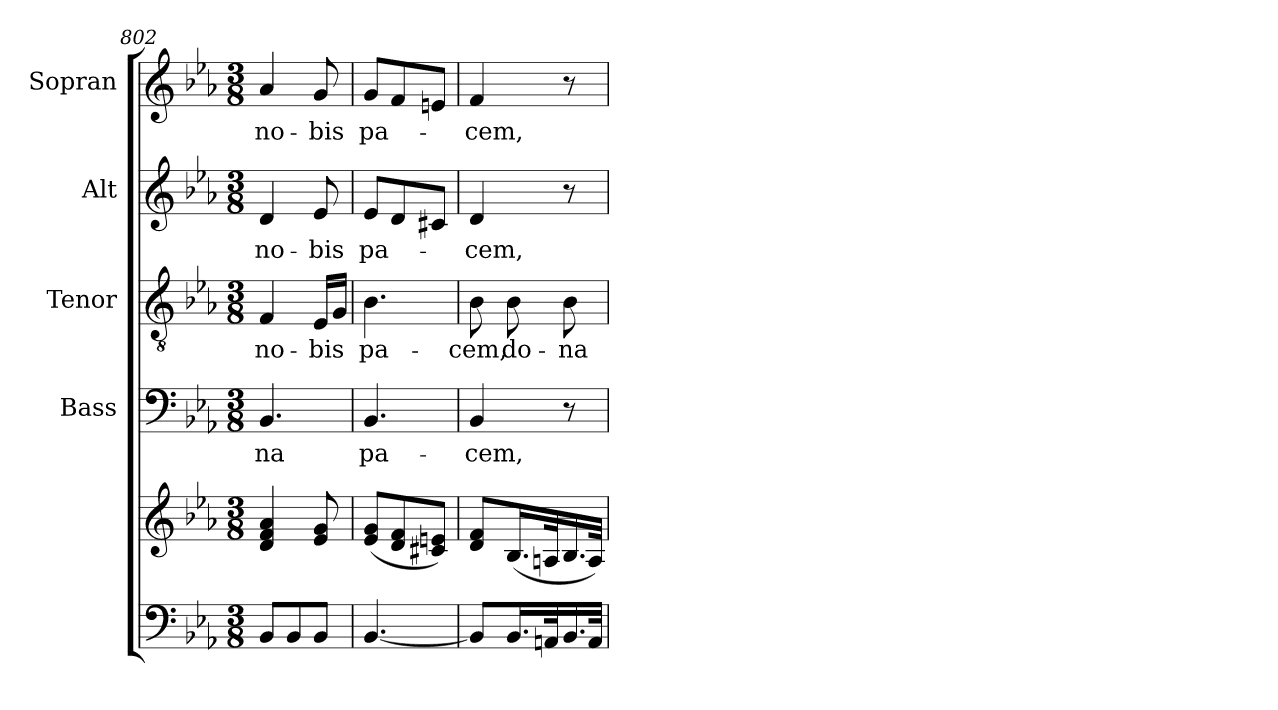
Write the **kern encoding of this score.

**kern	**kern	**kern	**text	**kern	**text	**kern	**text	**kern	**text
*part5	*part5	*part4	*part4	*part3	*part3	*part2	*part2	*part1	*part1
*staff6	*staff5	*staff4	*staff4	*staff3	*staff3	*staff2	*staff2	*staff1	*staff1
*	*	*I"Bass	*	*I"Tenor	*	*I"Alt	*	*I"Sopran	*
*	*	*I'B.	*	*I'T.	*	*I'A.	*	*I'S.	*
*clefF4	*clefG2	*clefF4	*	*clefGv2	*	*clefG2	*	*clefG2	*
*k[b-e-a-]	*k[b-e-a-]	*k[b-e-a-]	*	*k[b-e-a-]	*	*k[b-e-a-]	*	*k[b-e-a-]	*
*E-:	*E-:	*E-:	*	*E-:	*	*E-:	*	*E-:	*
*M3/8	*M3/8	*M3/8	*	*M3/8	*	*M3/8	*	*M3/8	*
=802	=802	=802	=802	=802	=802	=802	=802	=802	=802
!	!	!	!LO:LY:b	!	!LO:LY:b	!	!LO:LY:b	!	!LO:LY:b
8BB-/L	4d/ 4f/ 4a-/	4.BB-/	-na	4F/	no-	4d/	no-	4a-/	no-
8BB-/	.	.	.	.	.	.	.	.	.
!	!	!	!	!	!LO:LY:b	!	!LO:LY:b	!	!LO:LY:b
8BB-/J	8e-/ 8g/	.	.	16E-/LL	-bis	8e-/	-bis	8g/	-bis
.	.	.	.	16G/JJ	.	.	.	.	.
=803	=803	=803	=803	=803	=803	=803	=803	=803	=803
!	!	!	!LO:LY:b	!	!LO:LY:b	!	!LO:LY:b	!	!LO:LY:b
[4.BB-/	(>8e-/ 8g/L	4.BB-/	pa-	4.B-\	pa-	8e-/L	pa-	8g/L	pa-
.	8d/ 8f/	.	.	.	.	8d/	.	8f/	.
.	8c#X/ 8en/J)	.	.	.	.	8c#X/J	.	8en/J	.
=804	=804	=804	=804	=804	=804	=804	=804	=804	=804
!	!	!	!LO:LY:b	!	!LO:LY:b	!	!LO:LY:b	!	!LO:LY:b
8BB-/L]	8d/ 8f/L	4BB-/	-cem,	8B-\	-cem,	4d/	-cem,	4f/	-cem,
!	!	!	!	!	!LO:LY:b	!	!	!	!
16.BB-/L	(<16.B-/L	.	.	8B-\	do-	.	.	.	.
32AAn/k	32An/k	.	.	.	.	.	.	.	.
!	!	!	!	!	!LO:LY:b	!	!	!	!
16.BB-/	16.B-/	8r	.	8B-\	-na	8r	.	8r	.
32AA/JJk	32A/JJk)	.	.	.	.	.	.	.	.
=	=	=	=	=	=	=	=	=	=
*-	*-	*-	*-	*-	*-	*-	*-	*-	*-
